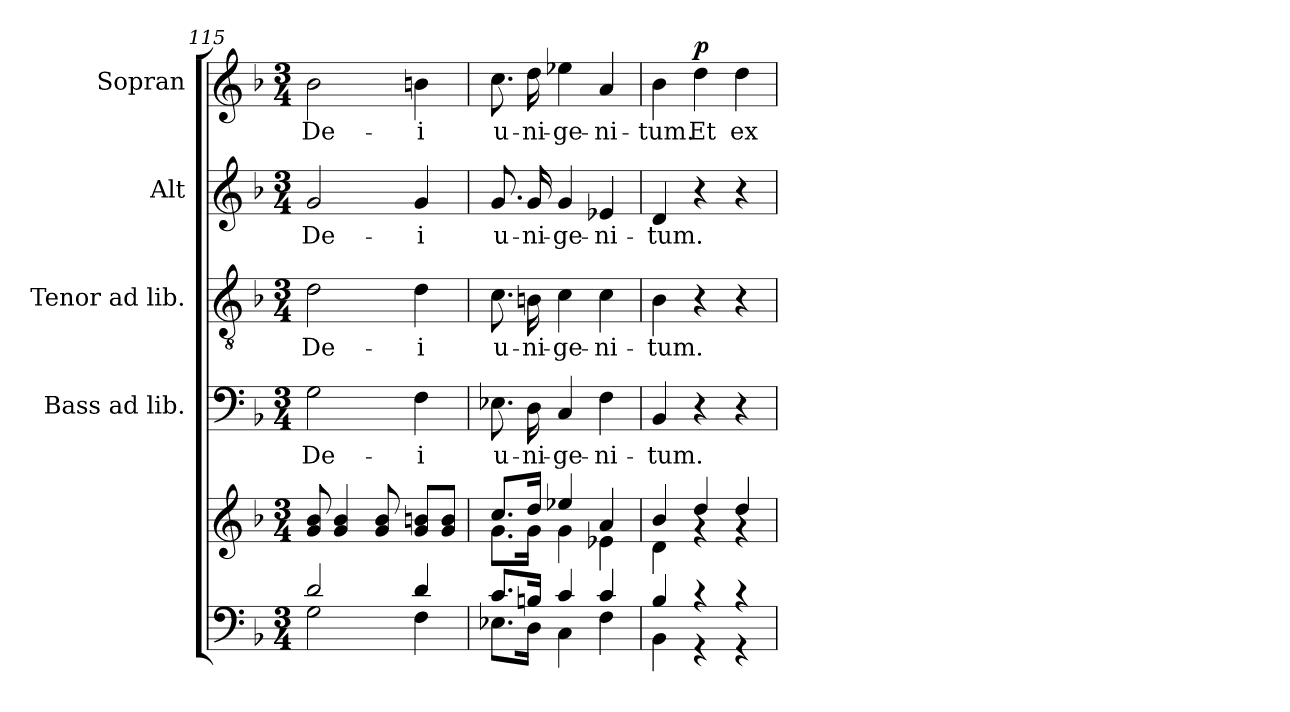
**kern	**kern	**kern	**text	**kern	**text	**kern	**text	**kern	**text	**dynam
*part5	*part5	*part4	*part4	*part3	*part3	*part2	*part2	*part1	*part1	*part1
*staff6	*staff5	*staff4	*staff4	*staff3	*staff3	*staff2	*staff2	*staff1	*staff1	*staff1
*	*	*I"Bass ad lib.	*	*I"Tenor ad lib.	*	*I"Alt	*	*I"Sopran	*	*
*	*	*I'B.	*	*I'T.	*	*I'A.	*	*I'S.	*	*
*clefF4	*clefG2	*clefF4	*	*clefGv2	*	*clefG2	*	*clefG2	*	*
*k[b-]	*k[b-]	*k[b-]	*	*k[b-]	*	*k[b-]	*	*k[b-]	*	*
*F:	*F:	*F:	*	*F:	*	*F:	*	*F:	*	*
*M3/4	*M3/4	*M3/4	*	*M3/4	*	*M3/4	*	*M3/4	*	*
=115	=115	=115	=115	=115	=115	=115	=115	=115	=115	=115
*^	*	*	*	*	*	*	*	*	*	*
!	!	!	!	!LO:LY:b	!	!LO:LY:b	!	!LO:LY:b	!	!LO:LY:b	!
2d/	2G\	8g/ 8b-/	2G\	De-	2d\	De-	2g/	De-	2b-\	De-	.
.	.	4g/ 4b-/	.	.	.	.	.	.	.	.	.
.	.	8g/ 8b-/	.	.	.	.	.	.	.	.	.
!	!	!	!	!LO:LY:b	!	!LO:LY:b	!	!LO:LY:b	!	!LO:LY:b	!
4d/	4F\	8g/ 8bn/L	4F\	-i	4d\	-i	4g/	-i	4bn\	-i	.
.	.	8g/ 8b/J	.	.	.	.	.	.	.	.	.
=116	=116	=116	=116	=116	=116	=116	=116	=116	=116	=116	=116
*	*	*^	*	*	*	*	*	*	*	*	*
!	!	!	!	!	!LO:LY:b	!	!LO:LY:b	!	!LO:LY:b	!	!LO:LY:b	!
8.c/L	8.E-X\L	8.cc/L	8.g\L	8.E-X\	u-	8.c\	u-	8.g/	u-	8.cc\	u-	.
!	!	!	!	!	!LO:LY:b	!	!LO:LY:b	!	!LO:LY:b	!	!LO:LY:b	!
16Bn/Jk	16D\Jk	16dd/Jk	16g\Jk	16D\	-ni-	16Bn\	-ni-	16g/	-ni-	16dd\	-ni-	.
!	!	!	!	!	!LO:LY:b	!	!LO:LY:b	!	!LO:LY:b	!	!LO:LY:b	!
4c/	4C\	4ee-X/	4g\	4C/	-ge-	4c\	-ge-	4g/	-ge-	4ee-X\	-ge-	.
!	!	!	!	!	!LO:LY:b	!	!LO:LY:b	!	!LO:LY:b	!	!LO:LY:b	!
4c/	4F\	4a/	4e-X\	4F\	-ni-	4c\	-ni-	4e-X/	-ni-	4a/	-ni-	.
=117	=117	=117	=117	=117	=117	=117	=117	=117	=117	=117	=117	=117
!	!	!	!	!	!LO:LY:b	!	!LO:LY:b	!	!LO:LY:b	!	!LO:LY:b	!
4B-/	4BB-\	4b-/	4d\	4BB-/	-tum.	4B-\	-tum.	4d/	-tum.	4b-\	-tum.	.
!	!	!	!	!	!	!	!	!	!	!	!LO:LY:b	!LO:DY:a
4r	4r	4dd/	4rf	4r	.	4r	.	4r	.	4dd\	Et	p
!	!	!	!	!	!	!	!	!	!	!	!LO:LY:b	!
4r	4r	4dd/	4rf	4r	.	4r	.	4r	.	4dd\	ex	.
*v	*v	*	*	*	*	*	*	*	*	*	*	*
*	*v	*v	*	*	*	*	*	*	*	*	*
=	=	=	=	=	=	=	=	=	=	=
*-	*-	*-	*-	*-	*-	*-	*-	*-	*-	*-
